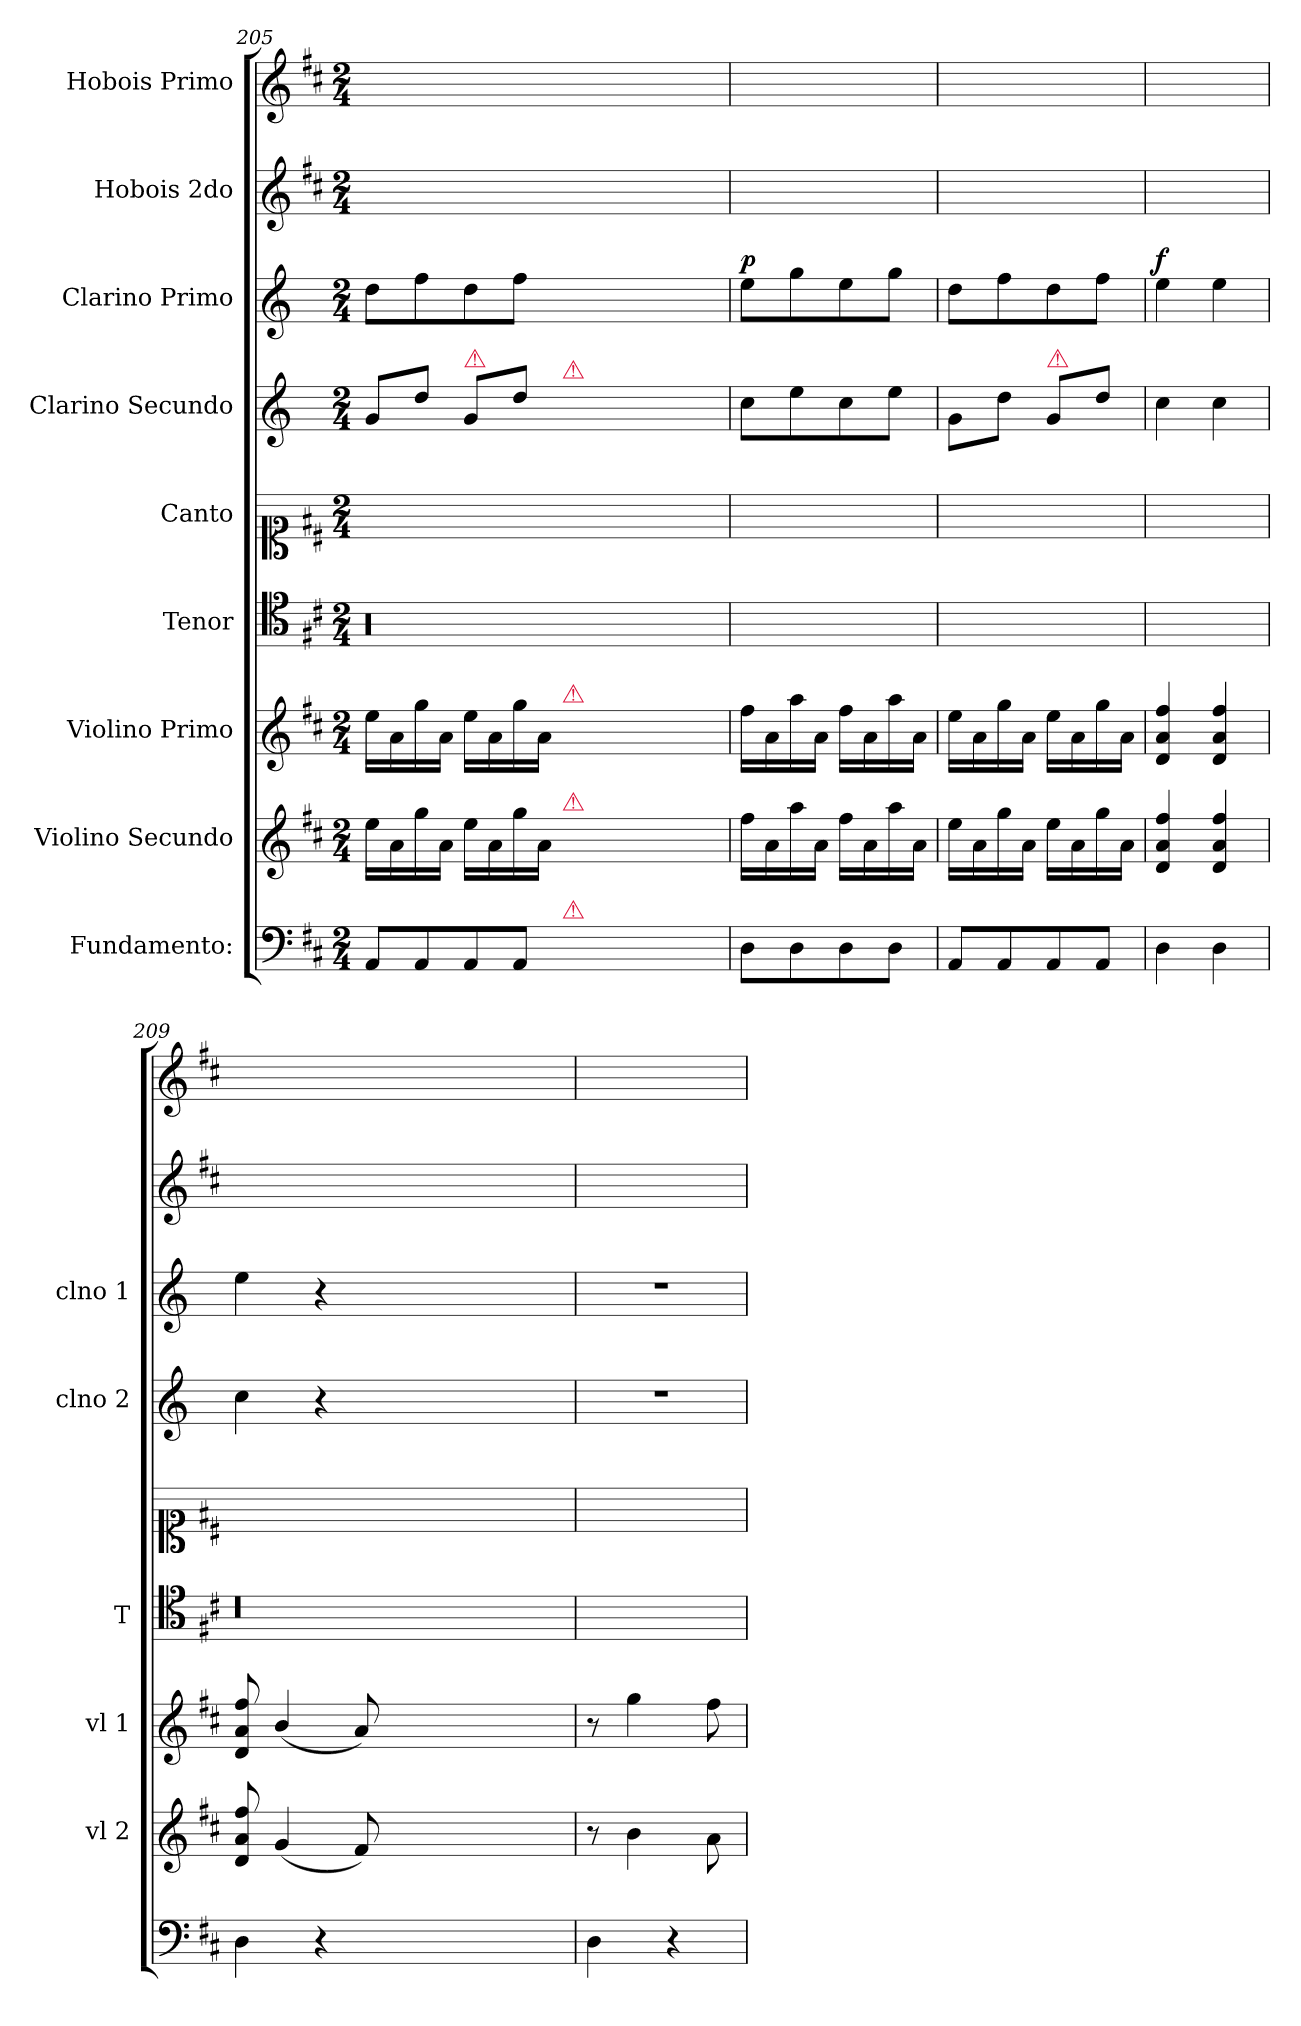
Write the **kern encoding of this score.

**kern	**kern	**kern	**kern	**kern	**kern	**kern	**dynam	**kern	**kern
*part9	*part8	*part7	*part6	*part5	*part4	*part3	*part3	*part2	*part1
*staff9	*staff8	*staff7	*staff6	*staff5	*staff4	*staff3	*staff3	*staff2	*staff1
*I"Fundamento:	*I"Violino Secundo	*I"Violino Primo	*I"Tenor	*I"Canto	*I"Clarino Secundo	*I"Clarino Primo	*	*I"Hobois 2do	*I"Hobois Primo
*	*I'vl 2	*I'vl 1	*I'T	*	*I'clno 2	*I'clno 1	*	*	*
*clefF4	*clefG2	*clefG2	*clefC4	*clefC1	*clefG2	*clefG2	*	*clefG2	*clefG2
*	*	*	*	*	*ITrd-1c-2	*ITrd-1c-2	*	*	*
*k[f#c#]	*k[f#c#]	*k[f#c#]	*k[f#c#]	*k[f#c#]	*k[f#c#]	*k[f#c#]	*	*k[f#c#]	*k[f#c#]
*M2/4	*M2/4	*M2/4	*M2/4	*M2/4	*M2/4	*M2/4	*	*M2/4	*M2/4
=205	=205	=205	=205	=205	=205	=205	=205	=205	=205
!	!	!	!LO:N:vis=00	!	!	!	!	!	!
8AA/L	16ee\LL	16ee\LL	0r	2ryy	8a/L	8ee\L	.	2ryy	2ryy
.	16a\	16a\	.	.	.	.	.	.	.
8AA/	16gg\	16gg\	.	.	8ee/J	8gg\	.	.	.
.	16a\JJ	16a\JJ	.	.	.	.	.	.	.
!	!	!	!	!	!LO:TX:a:color=crimson:t=⚠	!	!	!	!
8AA/	16ee\LL	16ee\LL	.	.	8a/L	8ee\	.	.	.
.	16a\	16a\	.	.	.	.	.	.	.
8AA/J	16gg\	16gg\	.	.	8ee\J	8gg\J	.	.	.
.	16a\JJ	16a\JJ	.	.	.	.	.	.	.
!	!	!	!	!	!LO:TX:a:color=crimson:t=⚠	!	!	!	!
!	!	!LO:TX:a:color=crimson:t=⚠	!	!	!	!	!	!	!
!	!LO:TX:a:color=crimson:t=⚠	!	!	!	!	!	!	!	!
!LO:TX:a:color=crimson:t=⚠	!	!	!	!	!	!	!	!	!
1.ryy	1.ryy	1.ryy	.	1.ryy	1.ryy	1.ryy	.	1.ryy	1.ryy
=206	=206	=206	=206	=206	=206	=206	=206	=206	=206
!	!	!	!	!	!	!	!LO:DY:a	!	!
8D\L	16ff#\LL	16ff#\LL	2ryy	2ryy	8dd\L	8ff#\L	p	2ryy	2ryy
.	16a\	16a\	.	.	.	.	.	.	.
8D\	16aa\	16aa\	.	.	8ff#\	8aa\	.	.	.
.	16a\JJ	16a\JJ	.	.	.	.	.	.	.
8D\	16ff#\LL	16ff#\LL	.	.	8dd\	8ff#\	.	.	.
.	16a\	16a\	.	.	.	.	.	.	.
8D\J	16aa\	16aa\	.	.	8ff#\J	8aa\J	.	.	.
.	16a\JJ	16a\JJ	.	.	.	.	.	.	.
=207	=207	=207	=207	=207	=207	=207	=207	=207	=207
8AA/L	16ee\LL	16ee\LL	2ryy	2ryy	8a\L	8ee\L	.	2ryy	2ryy
.	16a\	16a\	.	.	.	.	.	.	.
8AA/	16gg\	16gg\	.	.	8ee\J	8gg\	.	.	.
.	16a\JJ	16a\JJ	.	.	.	.	.	.	.
!	!	!	!	!	!LO:TX:a:color=crimson:t=⚠	!	!	!	!
8AA/	16ee\LL	16ee\LL	.	.	8a/L	8ee\	.	.	.
.	16a\	16a\	.	.	.	.	.	.	.
8AA/J	16gg\	16gg\	.	.	8ee\J	8gg\J	.	.	.
.	16a\JJ	16a\JJ	.	.	.	.	.	.	.
=208	=208	=208	=208	=208	=208	=208	=208	=208	=208
!	!	!	!	!	!	!	!LO:DY:a	!	!
4D\	4d/ 4a/ 4ff#/	4d/ 4a/ 4ff#/	2ryy	2ryy	4dd\	4ff#\	f	2ryy	2ryy
4D\	4d/ 4a/ 4ff#/	4d/ 4a/ 4ff#/	.	.	4dd\	4ff#\	.	.	.
=209	=209	=209	=209	=209	=209	=209	=209	=209	=209
!	!	!	!LO:N:vis=00	!	!	!	!	!	!
4D\	8d/ 8a/ 8ff#/	8d/ 8a/ 8ff#/	0rc	2ryy	4dd\	4ff#\	.	2ryy	2ryy
.	(<4g/	(<4b/	.	.	.	.	.	.	.
4r	.	.	.	.	4r	4r	.	.	.
.	8f#/)	8a/)	.	.	.	.	.	.	.
1.ryy	1.ryy	1.ryy	.	1.ryy	1.ryy	1.ryy	.	1.ryy	1.ryy
=210	=210	=210	=210	=210	=210	=210	=210	=210	=210
!	!	!	!	!	!LO:N:vis=0	!LO:N:vis=0	!	!	!
4D\	8r	8r	2ryy	2ryy	2r	2r	.	2ryy	2ryy
.	4b\	4gg\	.	.	.	.	.	.	.
4r	.	.	.	.	.	.	.	.	.
.	8a\	8ff#\	.	.	.	.	.	.	.
=	=	=	=	=	=	=	=	=	=
*-	*-	*-	*-	*-	*-	*-	*-	*-	*-
